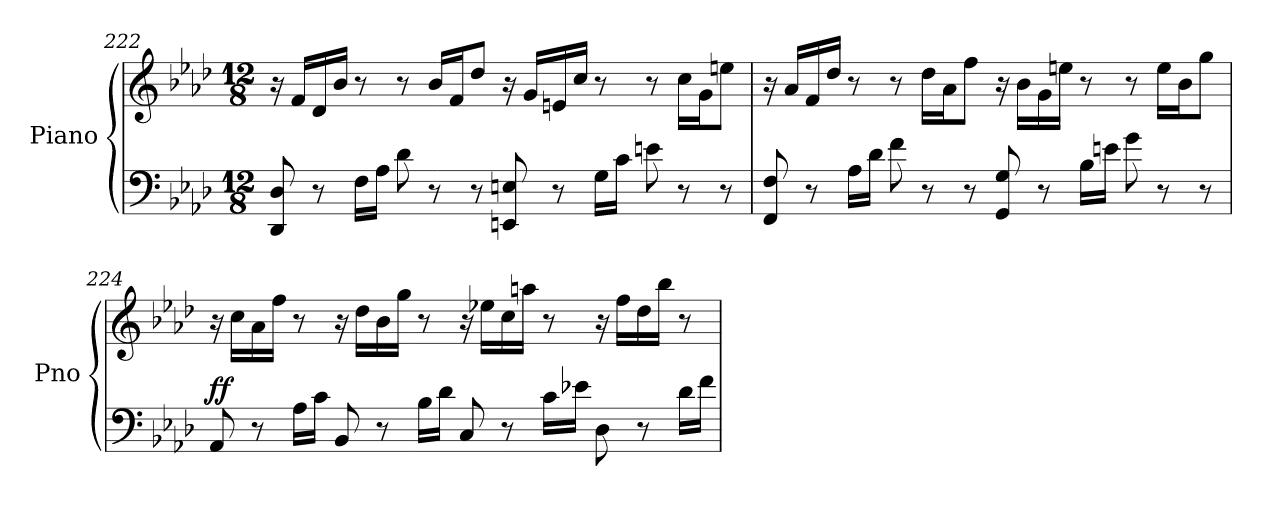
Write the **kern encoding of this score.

**kern	**kern	**dynam
*part1	*part1	*part1
*staff2	*staff1	*staff1/2
*I"Piano	*	*
*I'Pno	*	*
!!LO:LB:g=z
*clefF4	*clefG2	*
*k[b-e-a-d-]	*k[b-e-a-d-]	*
*M12/8	*M12/8	*
=222	=222	=222
8DD-/ 8D-/	16r	.
.	16f/LL	.
8r	16d-/	.
.	16b-/JJ	.
16F\LL	8r	.
16A-\JJ	.	.
8d-\	8r	.
8r	16b-/LL	.
.	16f/J	.
8r	8dd-/J	.
8EEn/ 8En/	16r	.
.	16g/LL	.
8r	16en/	.
.	16cc/JJ	.
16G\LL	8r	.
16c\JJ	.	.
8en\	8r	.
8r	16cc\LL	.
.	16g\J	.
8r	8een\J	.
!!LO:PB:g=z
=223	=223	=223
8FF/ 8F/	16r	.
.	16a-/LL	.
8r	16f/	.
.	16dd-/JJ	.
16A-\LL	8r	.
16d-\JJ	.	.
8f\	8r	.
8r	16dd-\LL	.
.	16a-\J	.
8r	8ff\J	.
8GG/ 8G/	16r	.
.	16b-\LL	.
8r	16g\	.
.	16een\JJ	.
16B-\LL	8r	.
16en\JJ	.	.
8g\	8r	.
8r	16ee\LL	.
.	16b-\J	.
8r	8gg\J	.
!!LO:LB:g=z
=224	=224	=224
!	!	!LO:DY:a=2
8AA-/	16r	ff
.	16cc\LL	.
8r	16a-\	.
.	16ff\JJ	.
16A-\LL	8r	.
16c\JJ	.	.
8BB-/	16r	.
.	16dd-\LL	.
8r	16b-\	.
.	16gg\JJ	.
16B-\LL	8r	.
16d-\JJ	.	.
8C/	16r	.
.	16ee-X\LL	.
8r	16cc\	.
.	16aan\JJ	.
16c\LL	8r	.
16e-X\JJ	.	.
8D-\	16r	.
.	16ff\LL	.
8r	16dd-\	.
.	16bb-\JJ	.
16d-\LL	8r	.
16f\JJ	.	.
=	=	=
*-	*-	*-
